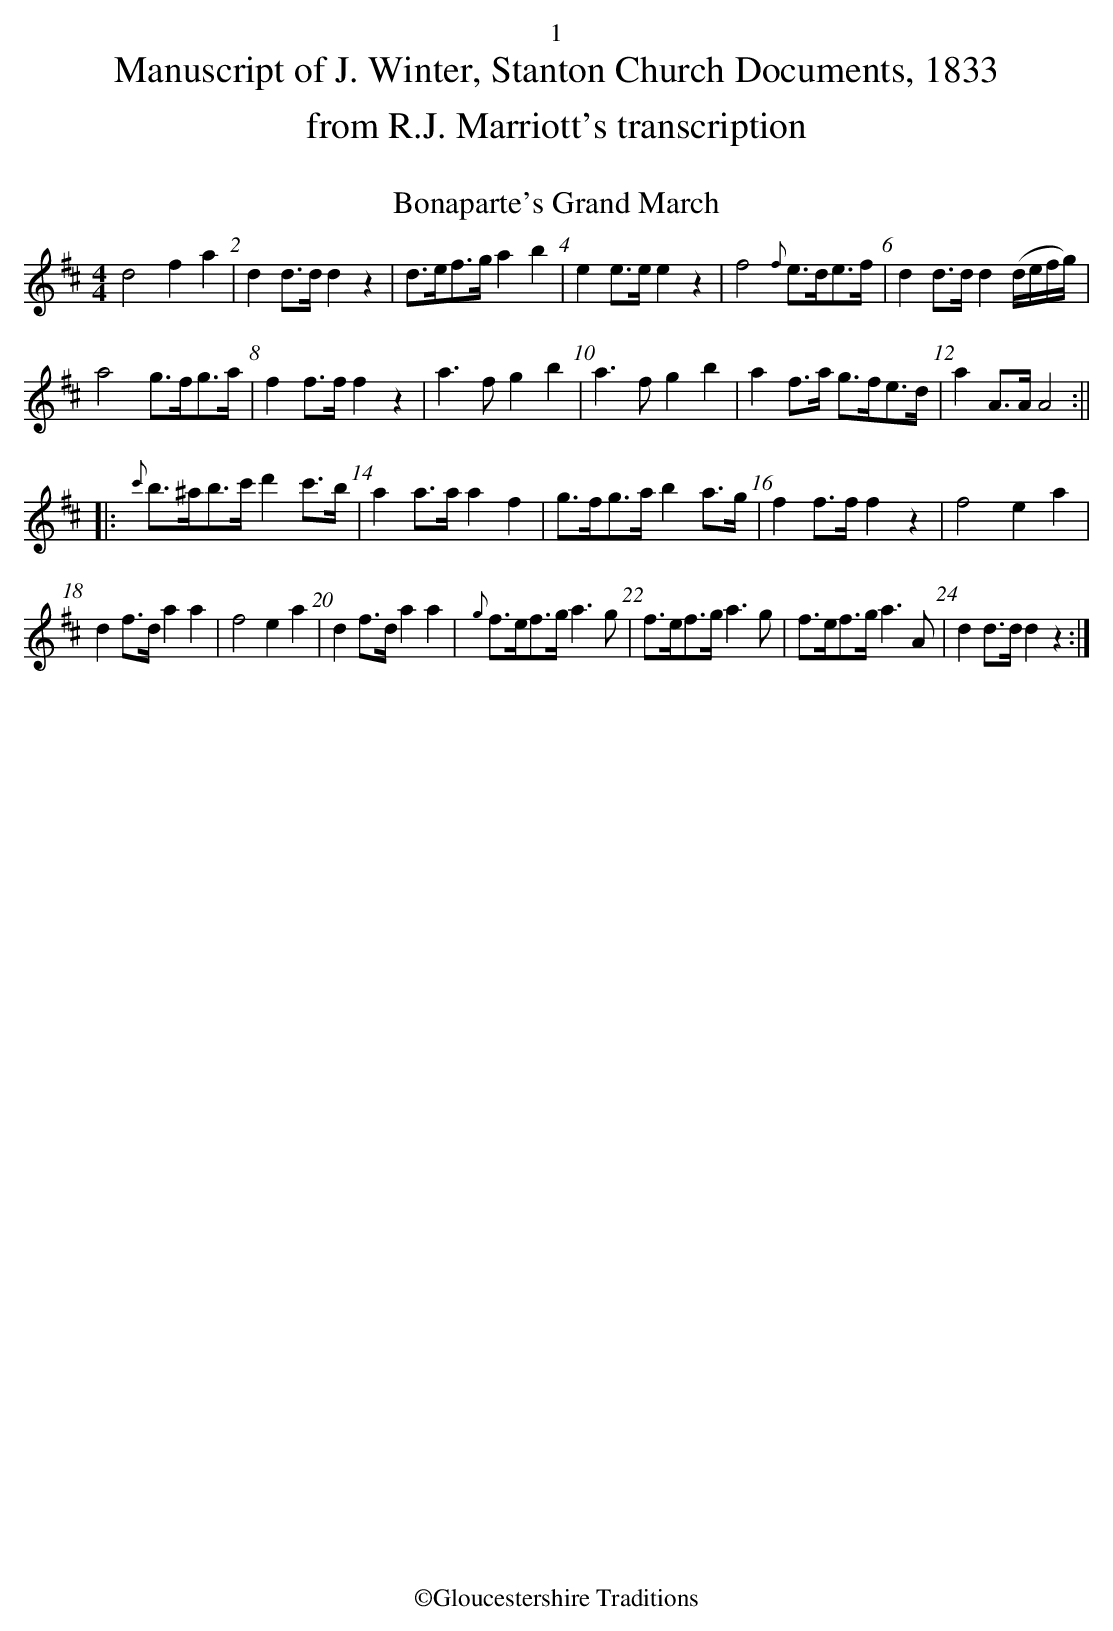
X:1
T:Bonaparte's Grand March
M:4/4
L:1/8
K:D
d4 f2a2|d2d>d d2 z2|d>ef>g a2b2|e2e>e e2z2|f4{f}e>de>f|d2d>d d2 (d/e/f/g/)|
a4g>fg>a|f2f>f f2 z2|a3fg2b2|a3fg2b2|a2f>a g>fe>d|a2 A>AA4:||
|:{c'}b>^ab>c' d'2c'>b|a2 a>a a2f2|g>fg>a b2a>g|f2f>ff2z2|f4e2a2|
d2f>d a2a2|f4e2a2|d2f>d a2a2|{g}f>ef>ga3g|f>ef>ga3g|f>ef>ga3A|d2d>dd2z2:|]
